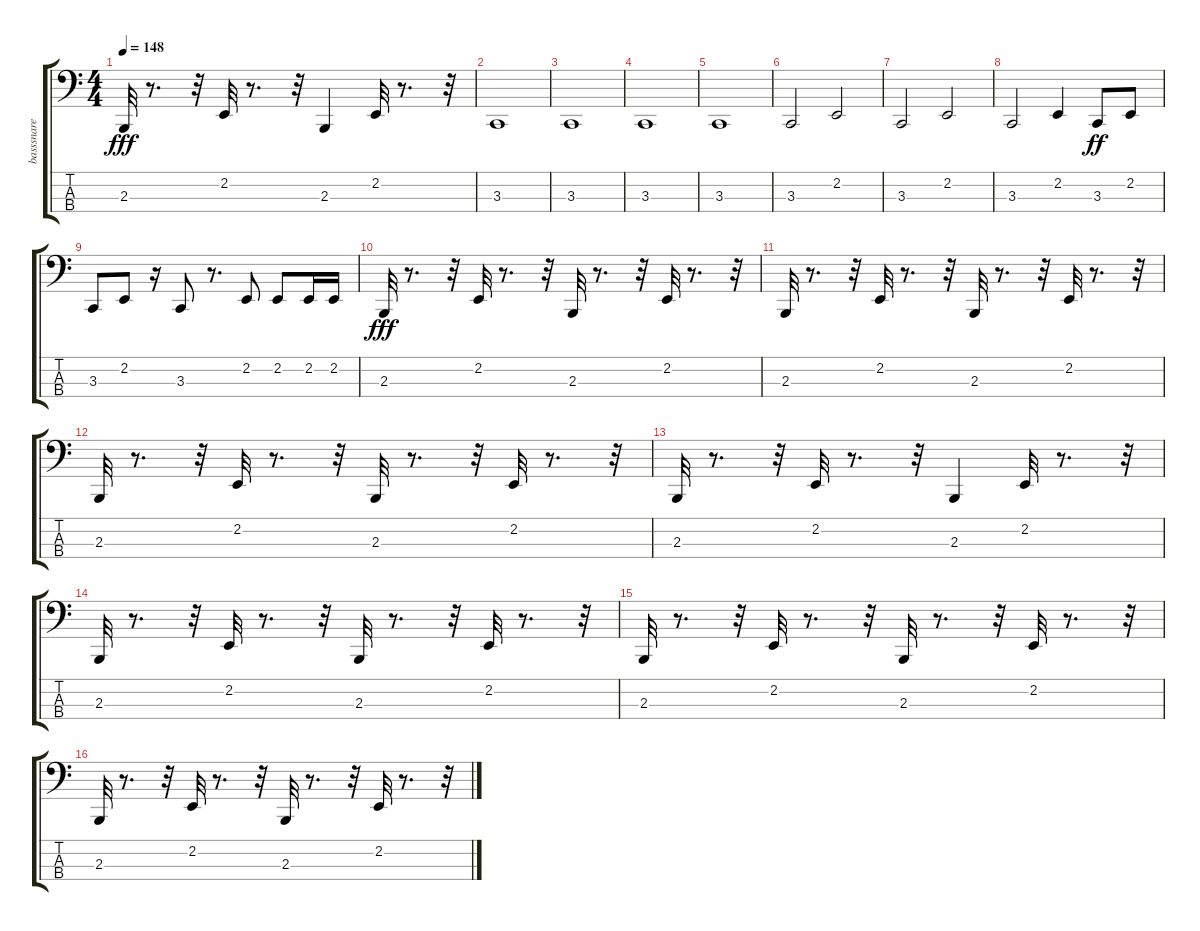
\track ("basssnare" "basssnare") {instrument acousticgrandpiano}
\staff {score tabs}
\tuning (G2 D2 A1 E1) {hide}
\ts (4 4)
\tempo 148
\clef f4
\ks c
2.3.32{dy fff} r.8{d} r.32 2.2.32 r.8{d} r.32 2.3.4 2.2.32 r.8{d} r.32 |
3.3.1 |
3.3.1 |
3.3.1 |
3.3.1 |
3.3.2 2.2.2 |
3.3.2 2.2.2 |
3.3.2 2.2.4 3.3.8{dy ff} 2.2.8 |
3.3.8 2.2.8 r.16 3.3.8 r.8{d} 2.2.8 2.2.8 2.2.16 2.2.16 |
2.3.32{dy fff} r.8{d} r.32 2.2.32 r.8{d} r.32 2.3.32 r.8{d} r.32 2.2.32 r.8{d} r.32 |
2.3.32 r.8{d} r.32 2.2.32 r.8{d} r.32 2.3.32 r.8{d} r.32 2.2.32 r.8{d} r.32 |
2.3.32 r.8{d} r.32 2.2.32 r.8{d} r.32 2.3.32 r.8{d} r.32 2.2.32 r.8{d} r.32 |
2.3.32 r.8{d} r.32 2.2.32 r.8{d} r.32 2.3.4 2.2.32 r.8{d} r.32 |
2.3.32 r.8{d} r.32 2.2.32 r.8{d} r.32 2.3.32 r.8{d} r.32 2.2.32 r.8{d} r.32 |
2.3.32 r.8{d} r.32 2.2.32 r.8{d} r.32 2.3.32 r.8{d} r.32 2.2.32 r.8{d} r.32 |
2.3.32 r.8{d} r.32 2.2.32 r.8{d} r.32 2.3.32 r.8{d} r.32 2.2.32 r.8{d} r.32
